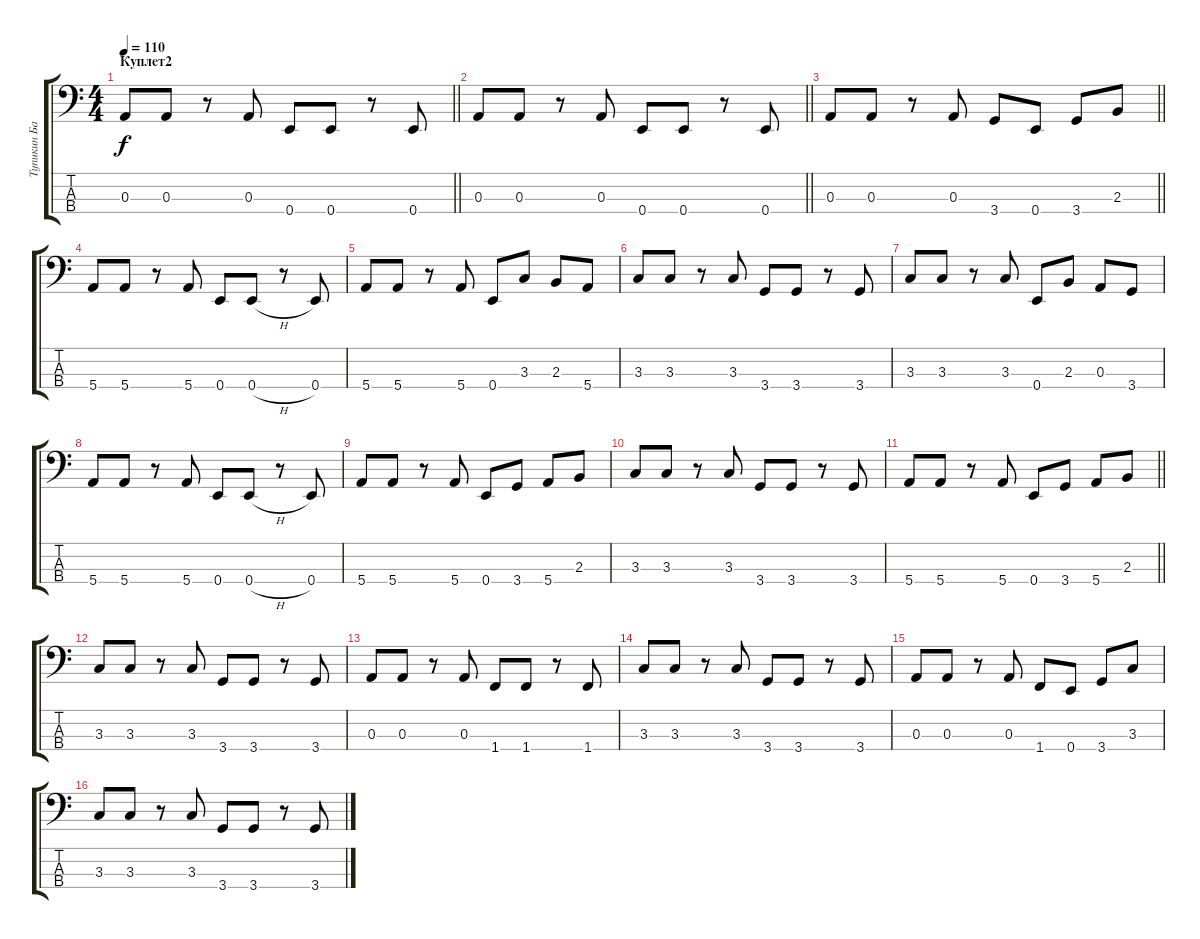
\track ("Тупикин Бас" "Тупикин Ба") {instrument slapbass1}
\staff {score tabs}
\tuning (G2 D2 A1 E1) {hide}
\ts (4 4)
\section ("" "Куплет2")
\tempo 110
\clef f4
\barLineRight lightlight
\ks c
0.3.8{dy f} 0.3.8 r.8 0.3.8 0.4.8 0.4.8 r.8 0.4.8 |
\barLineRight lightlight
0.3.8 0.3.8 r.8 0.3.8 0.4.8 0.4.8 r.8 0.4.8 |
\barLineRight lightlight
0.3.8 0.3.8 r.8 0.3.8 3.4.8 0.4.8 3.4.8 2.3.8 |
5.4.8 5.4.8 r.8 5.4.8 0.4.8 0.4{h}.8 r.8 0.4.8 |
5.4.8 5.4.8 r.8 5.4.8 0.4.8 3.3.8 2.3.8 5.4.8 |
3.3.8 3.3.8 r.8 3.3.8 3.4.8 3.4.8 r.8 3.4.8 |
3.3.8 3.3.8 r.8 3.3.8 0.4.8 2.3.8 0.3.8 3.4.8 |
5.4.8 5.4.8 r.8 5.4.8 0.4.8 0.4{h}.8 r.8 0.4.8 |
5.4.8 5.4.8 r.8 5.4.8 0.4.8 3.4.8 5.4.8 2.3.8 |
3.3.8 3.3.8 r.8 3.3.8 3.4.8 3.4.8 r.8 3.4.8 |
\barLineRight lightlight
5.4.8 5.4.8 r.8 5.4.8 0.4.8 3.4.8 5.4.8 2.3.8 |
3.3.8 3.3.8 r.8 3.3.8 3.4.8 3.4.8 r.8 3.4.8 |
0.3.8 0.3.8 r.8 0.3.8 1.4.8 1.4.8 r.8 1.4.8 |
3.3.8 3.3.8 r.8 3.3.8 3.4.8 3.4.8 r.8 3.4.8 |
0.3.8 0.3.8 r.8 0.3.8 1.4.8 0.4.8 3.4.8 3.3.8 |
3.3.8 3.3.8 r.8 3.3.8 3.4.8 3.4.8 r.8 3.4.8
